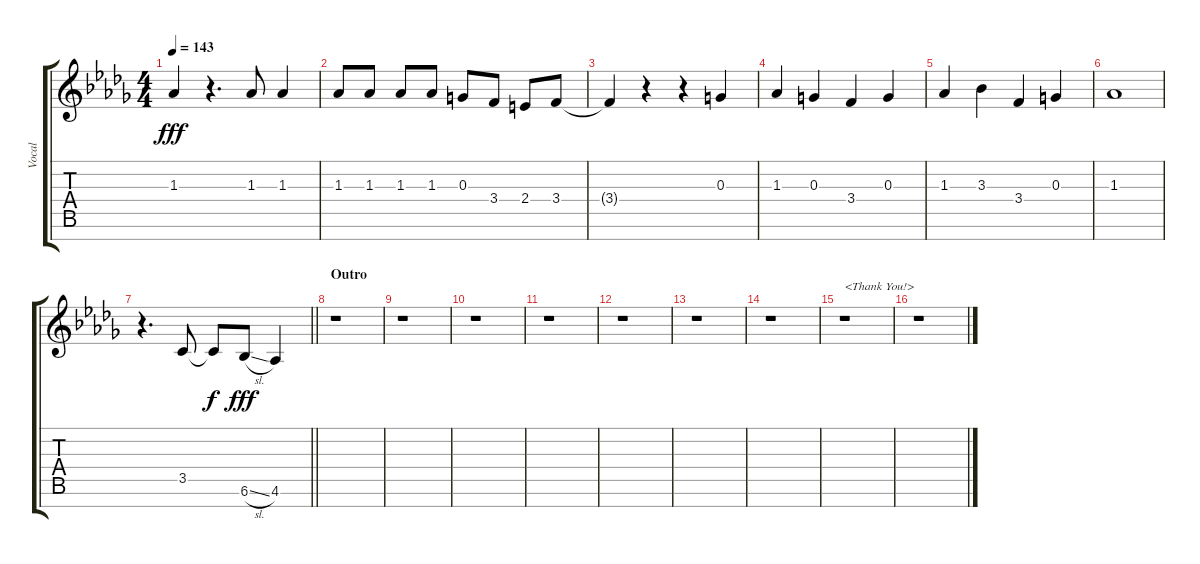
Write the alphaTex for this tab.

\track ("Vocal" "Vocal") {instrument voiceoohs}
\staff {score tabs}
\tuning (E5 B4 G4 D4 A3 E3 B2) {hide}
\ts (4 4)
\tempo 143
\clef g2
\ks db
1.3{t}.4{dy fff} r.4{d} 1.3.8 1.3.4 |
1.3.8 1.3.8 1.3.8 1.3.8 0.3.8 3.4.8 2.4.8 3.4.8 |
3.4{t}.4 r.4 r.4 0.3.4 |
1.3.4 0.3.4 3.4.4 0.3.4 |
1.3.4 3.3.4 3.4.4 0.3.4 |
1.3.1 |
\barLineRight lightlight
r.4{d} 3.5.8 3.5{t}.8{dy f} 6.6{sl}.8{dy fff} 4.6.4 |
\section ("" "Outro")
r.1 |
r.1 |
r.1 |
r.1 |
r.1 |
r.1 |
r.1 |
r.1{txt "<Thank You!>"} |
r.1
